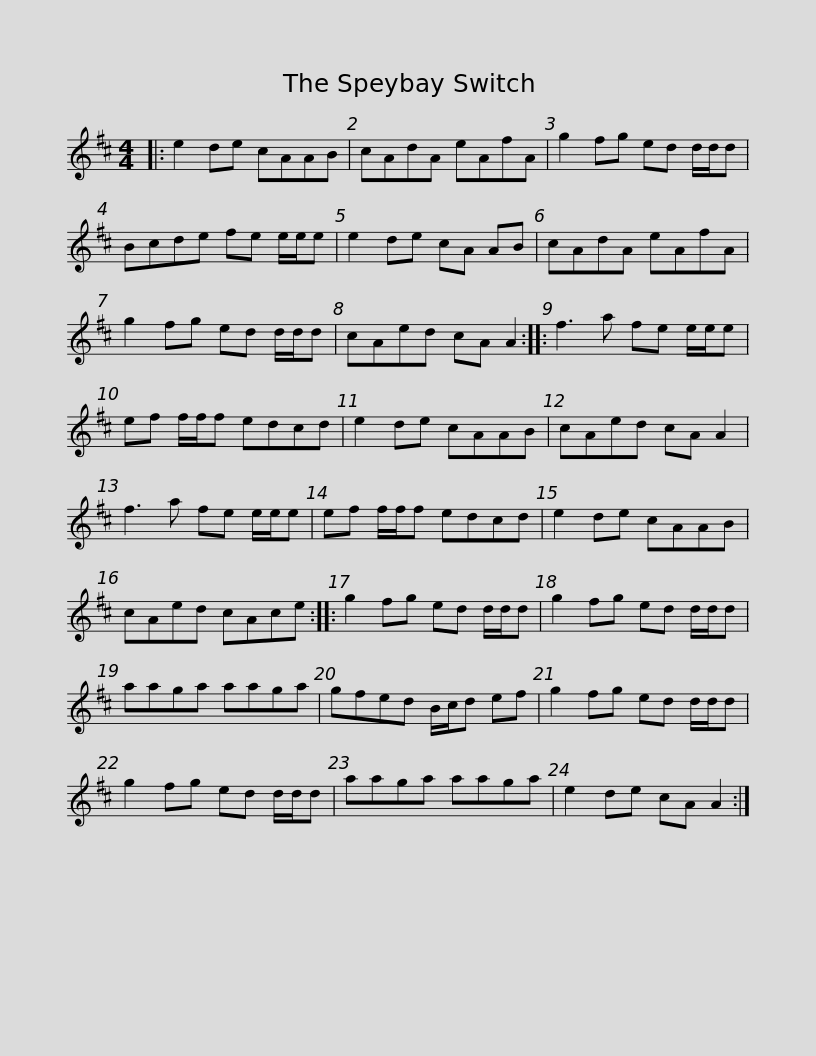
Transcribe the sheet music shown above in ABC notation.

X:1
L:1/8
M:4/4
I:linebreak $
K:D
V:1 treble
V:1
|: e2 de cAAB | cAdA eAfA | g2 fg ed d/d/d | Bcde fe e/e/e | e2 de cA AB |$ %5
 cAdA eAfA | g2 fg ed d/d/d | cAed cA A2 :: f3 a fe e/e/e | ef f/f/f edcd |$ %10
 e2 de cAAB | cAed cA A2 | f3 a fe e/e/e | ef f/f/f edcd | e2 de cAAB | %15
 cAed cAce ::$ g2 fg ed d/d/d | g2 fg ed d/d/d | aaga aaga | gfed B/c/d ef | %20
 g2 fg ed d/d/d |$ g2 fg ed d/d/d | aaga aaga | e2 de cA A2 :| %24
